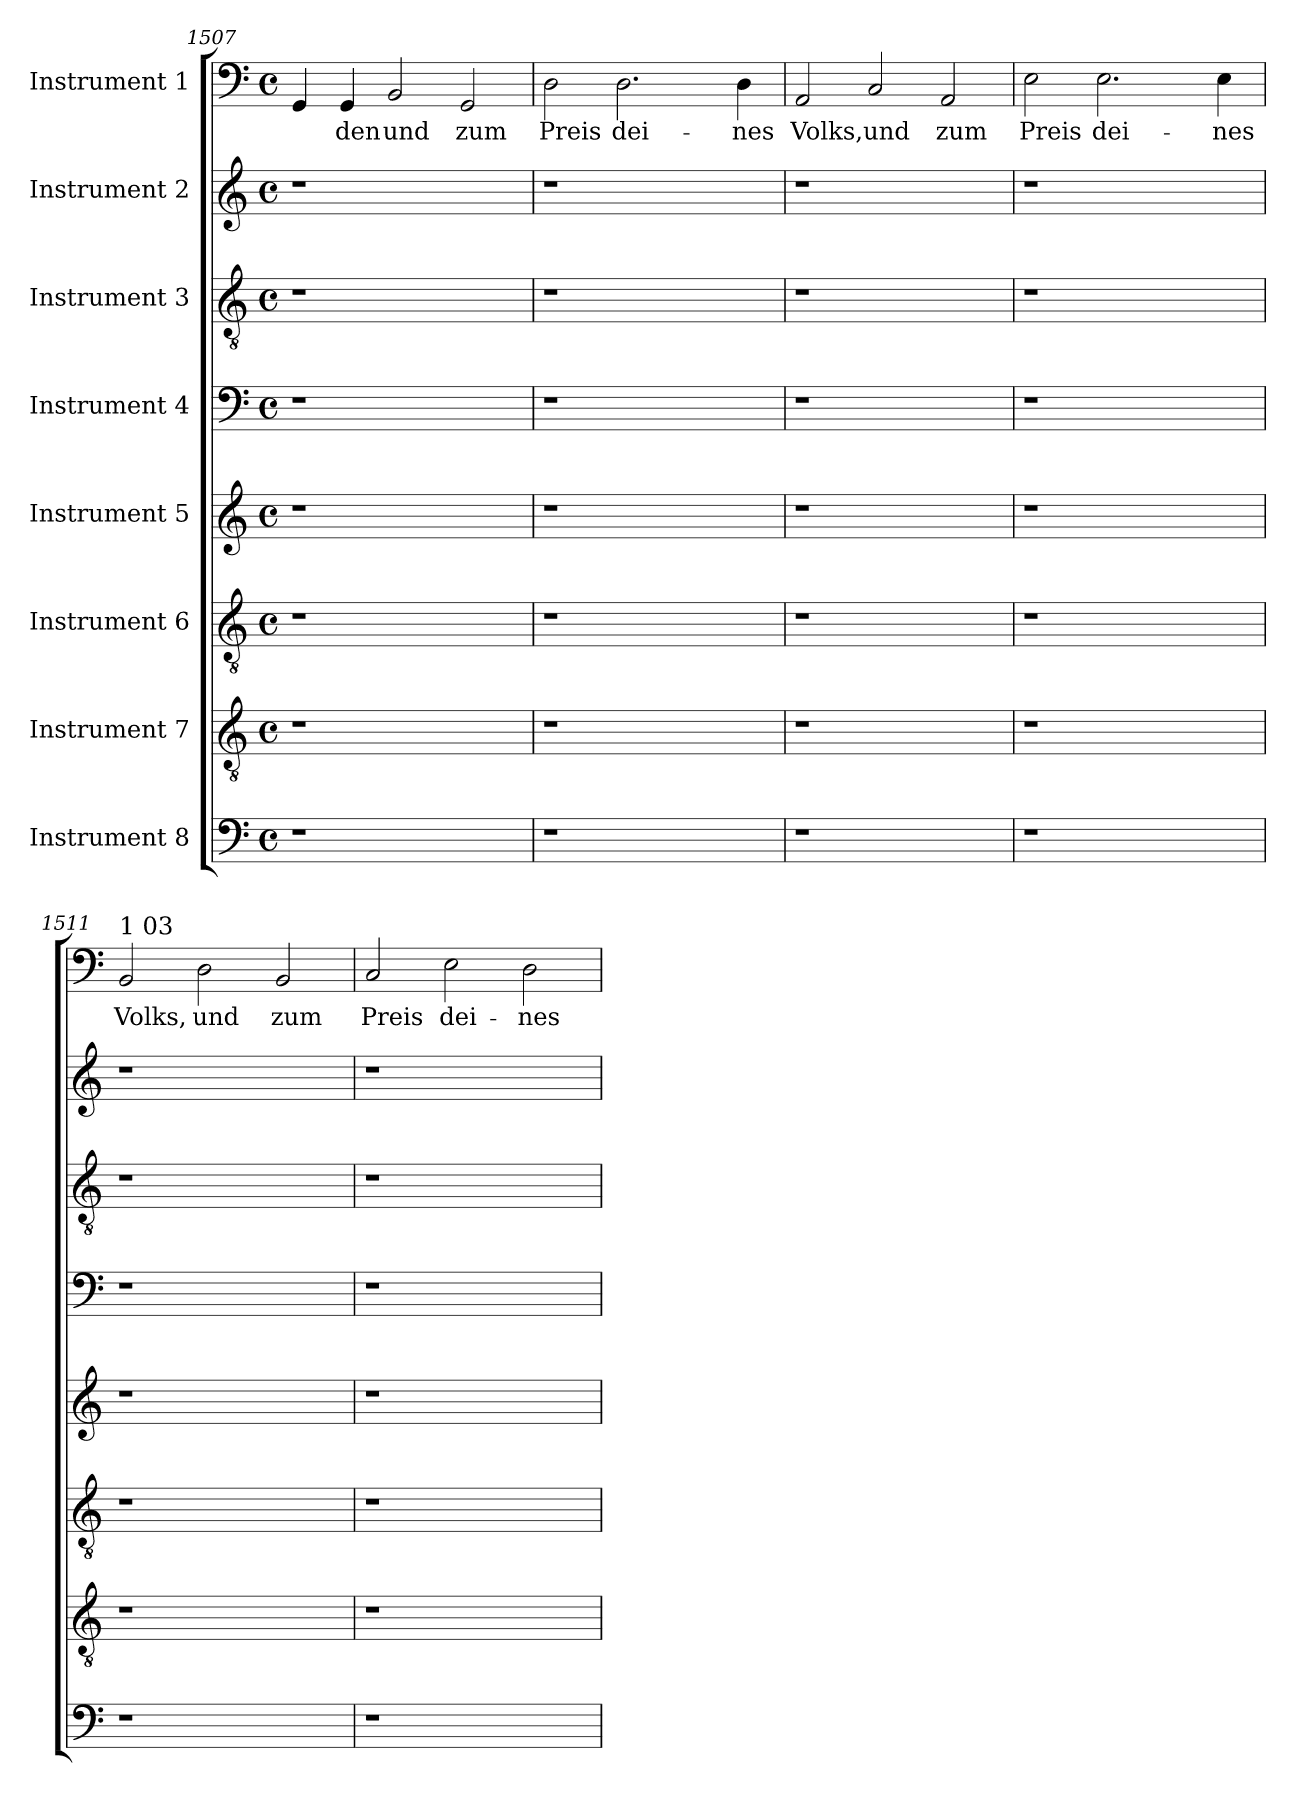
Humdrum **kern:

**kern	**kern	**kern	**kern	**kern	**kern	**kern	**kern	**text
*part8	*part7	*part6	*part5	*part4	*part3	*part2	*part1	*part1
*staff8	*staff7	*staff6	*staff5	*staff4	*staff3	*staff2	*staff1	*staff1
*I"Instrument 8	*I"Instrument 7	*I"Instrument 6	*I"Instrument 5	*I"Instrument 4	*I"Instrument 3	*I"Instrument 2	*I"Instrument 1	*
*clefF4	*clefGv2	*clefGv2	*clefG2	*clefF4	*clefGv2	*clefG2	*clefF4	*
*M4/4	*M4/4	*M4/4	*M4/4	*M4/4	*M4/4	*M4/4	*M4/4	*
*met(c)	*met(c)	*met(c)	*met(c)	*met(c)	*met(c)	*met(c)	*met(c)	*
=1507	=1507	=1507	=1507	=1507	=1507	=1507	=1507	=1507
1r	1r	1r	1r	1r	1r	1r	4GG/	.
!	!	!	!	!	!	!	!	!LO:LY:b:cj
.	.	.	.	.	.	.	4GG/	-den
!	!	!	!	!	!	!	!	!LO:LY:b:cj
.	.	.	.	.	.	.	2BB/	und
!	!	!	!	!	!	!	!	!LO:LY:b:cj
2ryy	2ryy	2ryy	2ryy	2ryy	2ryy	2ryy	2GG/	zum
=1508	=1508	=1508	=1508	=1508	=1508	=1508	=1508	=1508
!	!	!	!	!	!	!	!	!LO:LY:b:cj
1r	1r	1r	1r	1r	1r	1r	2D\	Preis
!	!	!	!	!	!	!	!	!LO:LY:b:cj
.	.	.	.	.	.	.	2.D\	dei-
2ryy	2ryy	2ryy	2ryy	2ryy	2ryy	2ryy	.	.
!	!	!	!	!	!	!	!	!LO:LY:b:cj
.	.	.	.	.	.	.	4D\	-nes
=1509	=1509	=1509	=1509	=1509	=1509	=1509	=1509	=1509
!	!	!	!	!	!	!	!	!LO:LY:b:cj
1r	1r	1r	1r	1r	1r	1r	2AA/	Volks,
!	!	!	!	!	!	!	!	!LO:LY:b:cj
.	.	.	.	.	.	.	2C/	und
!	!	!	!	!	!	!	!	!LO:LY:b:cj
2ryy	2ryy	2ryy	2ryy	2ryy	2ryy	2ryy	2AA/	zum
=1510	=1510	=1510	=1510	=1510	=1510	=1510	=1510	=1510
!	!	!	!	!	!	!	!	!LO:LY:b:cj
1r	1r	1r	1r	1r	1r	1r	2E\	Preis
!	!	!	!	!	!	!	!	!LO:LY:b:cj
.	.	.	.	.	.	.	2.E\	dei-
2ryy	2ryy	2ryy	2ryy	2ryy	2ryy	2ryy	.	.
!	!	!	!	!	!	!	!	!LO:LY:b:cj
.	.	.	.	.	.	.	4E\	-nes
!!LO:LB:g=z
=1511	=1511	=1511	=1511	=1511	=1511	=1511	=1511	=1511
!	!	!	!	!	!	!	!LO:TX:a:t=1 03	!
!	!	!	!	!	!	!	!	!LO:LY:b:cj
1r	1r	1r	1r	1r	1r	1r	2BB/	Volks,
!	!	!	!	!	!	!	!	!LO:LY:b:cj
.	.	.	.	.	.	.	2D\	und
!	!	!	!	!	!	!	!	!LO:LY:b:cj
2ryy	2ryy	2ryy	2ryy	2ryy	2ryy	2ryy	2BB/	zum
=1512	=1512	=1512	=1512	=1512	=1512	=1512	=1512	=1512
!	!	!	!	!	!	!	!	!LO:LY:b:cj
1r	1r	1r	1r	1r	1r	1r	2C/	Preis
!	!	!	!	!	!	!	!	!LO:LY:b:cj
.	.	.	.	.	.	.	2E\	dei-
!	!	!	!	!	!	!	!	!LO:LY:b:cj
2ryy	2ryy	2ryy	2ryy	2ryy	2ryy	2ryy	2D\	-nes
=	=	=	=	=	=	=	=	=
*-	*-	*-	*-	*-	*-	*-	*-	*-
